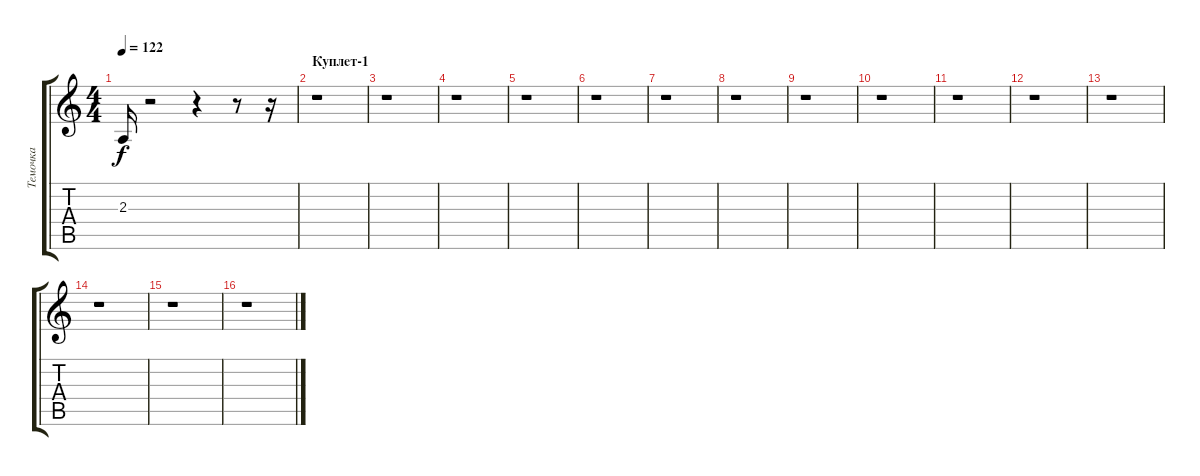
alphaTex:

\track ("Темочка" "Темочка") {instrument marimba}
\staff {score tabs}
\tuning (E4 B3 G3 D3 A2 E2) {hide}
\ts (4 4)
\tempo 122
\clef g2
\ks c
2.3.16{dy f} r.2 r.4 r.8 r.16 |
\section ("" "Куплет-1")
r.1 |
r.1 |
r.1 |
r.1 |
r.1 |
r.1 |
r.1 |
r.1 |
r.1 |
r.1 |
r.1 |
r.1 |
r.1 |
r.1 |
r.1
